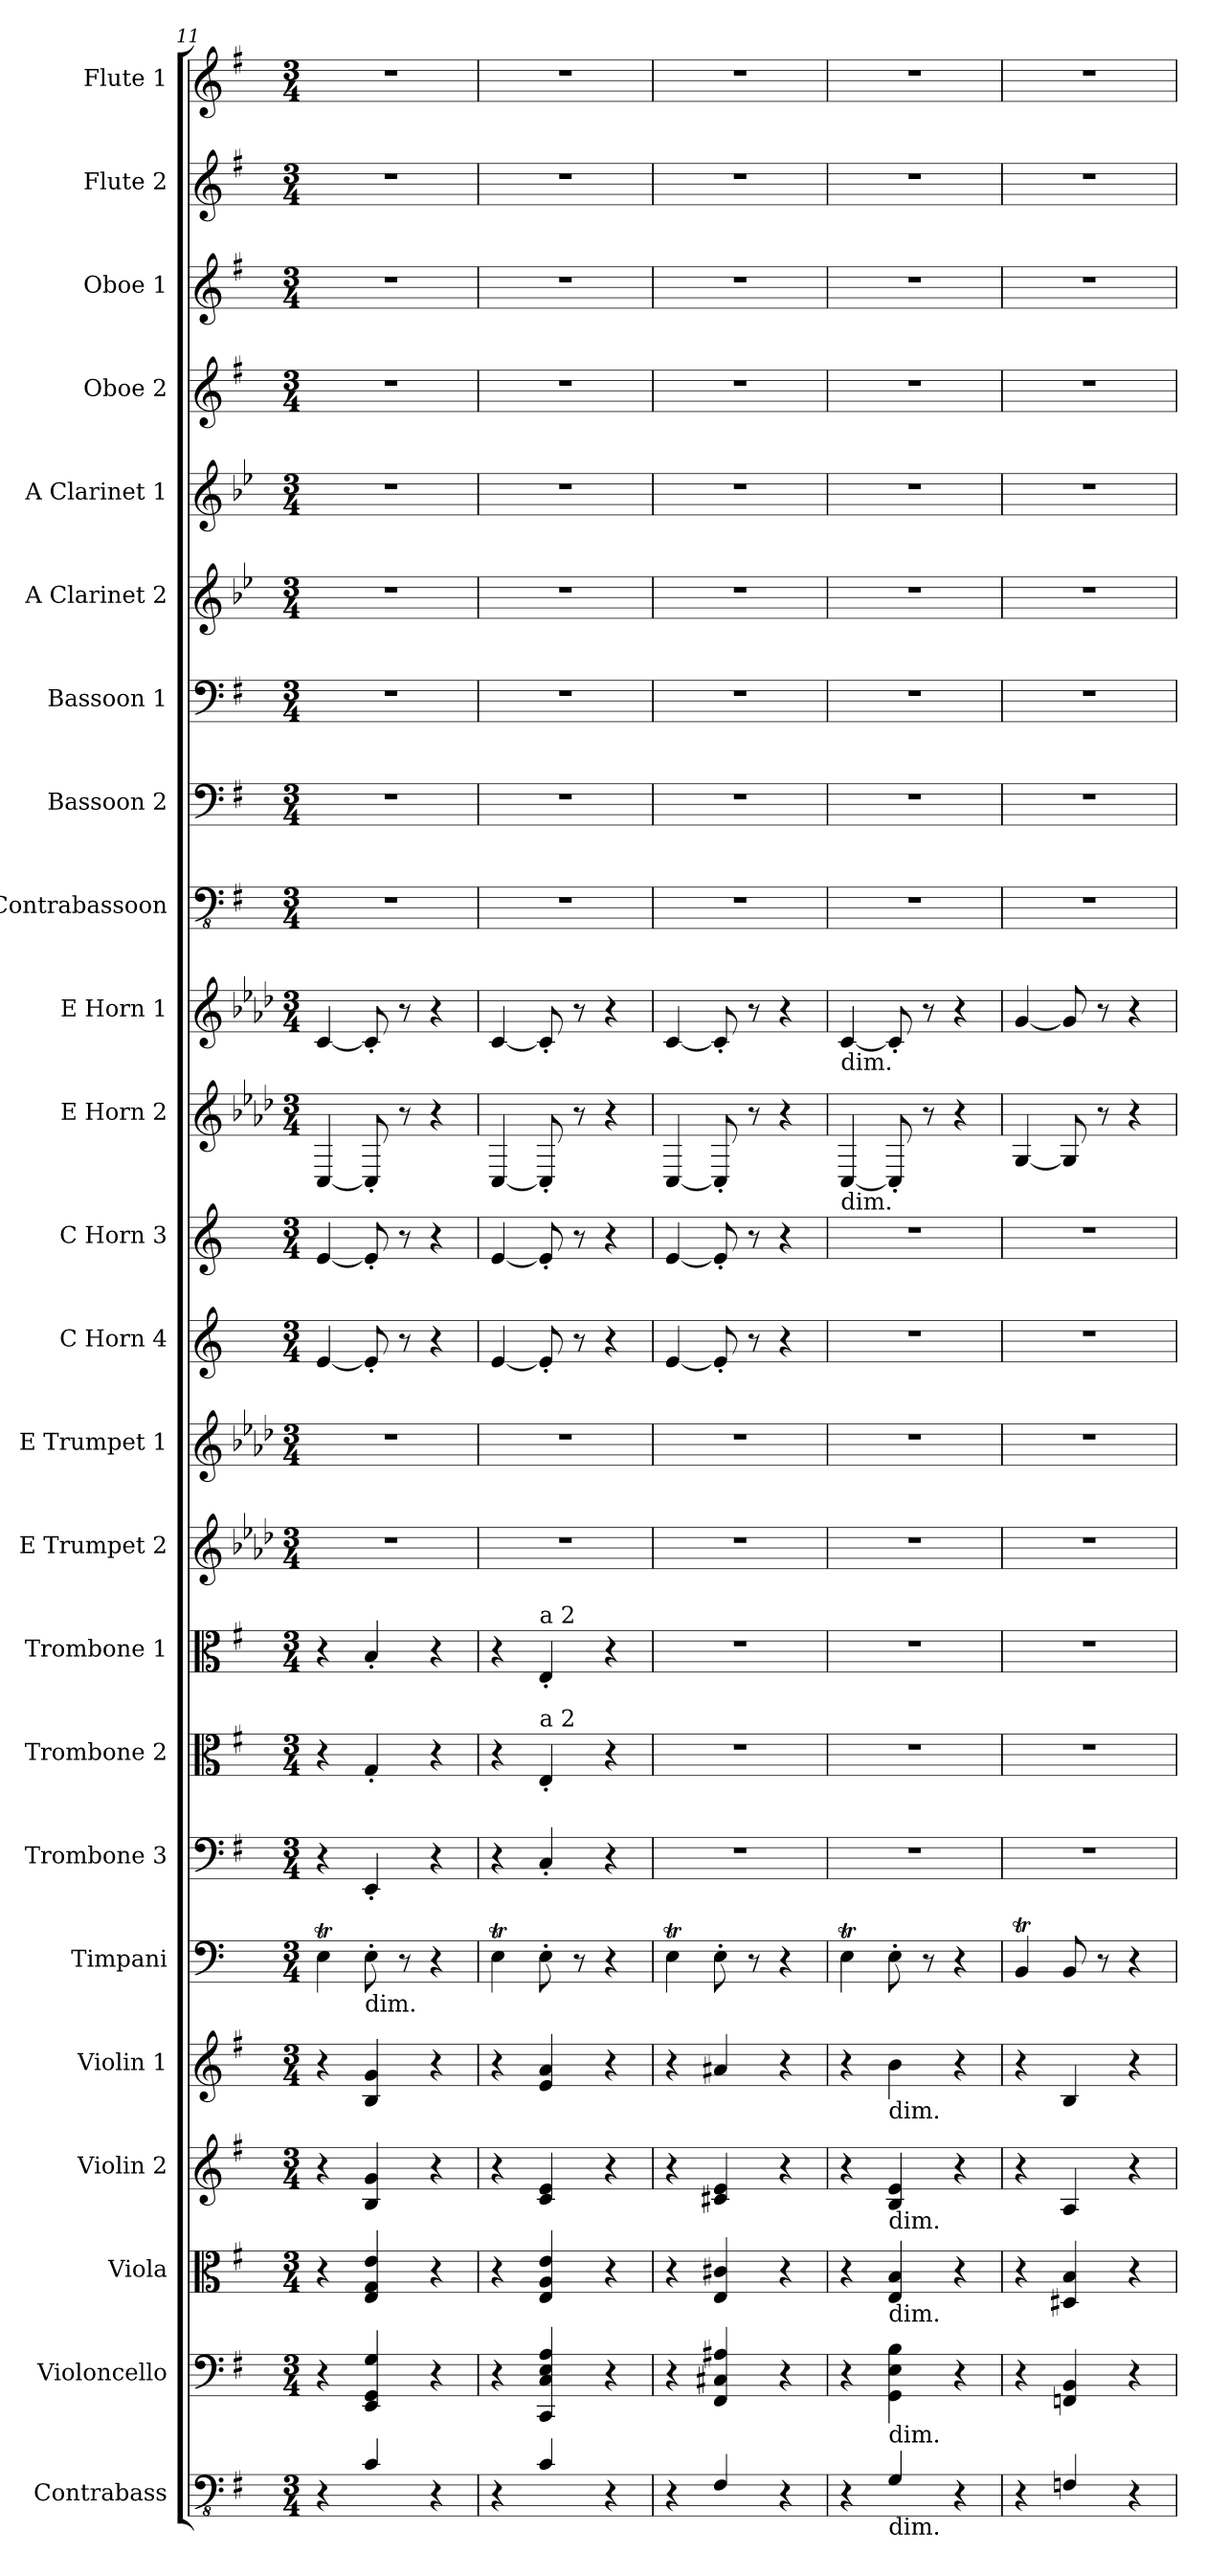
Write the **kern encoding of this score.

**kern	**kern	**kern	**kern	**kern	**kern	**kern	**kern	**kern	**kern	**kern	**kern	**kern	**kern	**kern	**kern	**kern	**kern	**kern	**kern	**kern	**kern	**kern	**kern
*part24	*part23	*part22	*part21	*part20	*part19	*part18	*part17	*part16	*part15	*part14	*part13	*part12	*part11	*part10	*part9	*part8	*part7	*part6	*part5	*part4	*part3	*part2	*part1
*staff24	*staff23	*staff22	*staff21	*staff20	*staff19	*staff18	*staff17	*staff16	*staff15	*staff14	*staff13	*staff12	*staff11	*staff10	*staff9	*staff8	*staff7	*staff6	*staff5	*staff4	*staff3	*staff2	*staff1
*I"Contrabass	*I"Violoncello	*I"Viola	*I"Violin 2	*I"Violin 1	*I"Timpani	*I"Trombone 3	*I"Trombone 2	*I"Trombone 1	*I"E Trumpet 2	*I"E Trumpet 1	*I"C Horn 4	*I"C Horn 3	*I"E Horn 2	*I"E Horn 1	*I"Contrabassoon	*I"Bassoon 2	*I"Bassoon 1	*I"A Clarinet 2	*I"A Clarinet 1	*I"Oboe 2	*I"Oboe 1	*I"Flute 2	*I"Flute 1
*I'Cb	*I'Vc	*I'Vla	*I'Vln 2	*I'Vln 1	*I'Timp	*I'Trb 3	*I'Trb 2	*I'Trb 1	*I'Tpt 2	*I'Tpt 1	*I'Hn 4	*I'Hn 3	*I'Hn 2	*I'Hn 1	*I'C Bsn	*I'Bsn 2	*I'Bsn 1	*I'Cl 2	*I'Cl 1	*I'Ob 2	*I'Ob 1	*I'Fl 2	*I'Fl 1
*clefFv4	*clefF4	*clefC3	*clefG2	*clefG2	*clefF4	*clefF4	*clefC3	*clefC3	*clefG2	*clefG2	*clefG2	*clefG2	*clefG2	*clefG2	*clefFv4	*clefF4	*clefF4	*clefG2	*clefG2	*clefG2	*clefG2	*clefG2	*clefG2
*ITrd7c12	*	*	*	*	*	*	*	*	*ITrd-2c-4	*ITrd-2c-4	*ITrd7c12	*ITrd7c12	*ITrd5c8	*ITrd5c8	*	*	*	*ITrd2c3	*ITrd2c3	*	*	*	*
*k[f#]	*k[f#]	*k[f#]	*k[f#]	*k[f#]	*k[]	*k[f#]	*k[f#]	*k[f#]	*k[]	*k[]	*k[]	*k[]	*k[]	*k[]	*k[f#]	*k[f#]	*k[f#]	*k[f#]	*k[f#]	*k[f#]	*k[f#]	*k[f#]	*k[f#]
*M3/4	*M3/4	*M3/4	*M3/4	*M3/4	*M3/4	*M3/4	*M3/4	*M3/4	*M3/4	*M3/4	*M3/4	*M3/4	*M3/4	*M3/4	*M3/4	*M3/4	*M3/4	*M3/4	*M3/4	*M3/4	*M3/4	*M3/4	*M3/4
=11	=11	=11	=11	=11	=11	=11	=11	=11	=11	=11	=11	=11	=11	=11	=11	=11	=11	=11	=11	=11	=11	=11	=11
4r	4r	4r	4r	4r	4Et\	4r	4r	4r	2.r	2.r	[4E/	[4E/	[4EE/	[4E/	2.r	2.r	2.r	2.r	2.r	2.r	2.r	2.r	2.r
!	!	!	!	!	!LO:TX:b:t=dim.	!	!	!	!	!	!	!	!	!	!	!	!	!	!	!	!	!	!
4CC/	4EE/ 4GG/ 4G/	4E/ 4G/ 4e/	4B/ 4g/	4B/ 4g/	8E'\	4EE'/	4G'/	4B'/	.	.	8E'/]	8E'/]	8EE'/]	8E'/]	.	.	.	.	.	.	.	.	.
.	.	.	.	.	8r	.	.	.	.	.	8r	8r	8r	8r	.	.	.	.	.	.	.	.	.
4r	4r	4r	4r	4r	4r	4r	4r	4r	.	.	4r	4r	4r	4r	.	.	.	.	.	.	.	.	.
=12	=12	=12	=12	=12	=12	=12	=12	=12	=12	=12	=12	=12	=12	=12	=12	=12	=12	=12	=12	=12	=12	=12	=12
4r	4r	4r	4r	4r	4Et\	4r	4r	4r	2.r	2.r	[4E/	[4E/	[4EE/	[4E/	2.r	2.r	2.r	2.r	2.r	2.r	2.r	2.r	2.r
!	!	!	!	!	!	!	!	!LO:TX:a:t=a 2	!	!	!	!	!	!	!	!	!	!	!	!	!	!	!
!	!	!	!	!	!	!	!LO:TX:a:t=a 2	!	!	!	!	!	!	!	!	!	!	!	!	!	!	!	!
4CC/	4CC/ 4C/ 4E/ 4A/	4E/ 4A/ 4e/	4c/ 4e/	4e/ 4a/	8E'\	4C'/	4E'/	4E'/	.	.	8E'/]	8E'/]	8EE'/]	8E'/]	.	.	.	.	.	.	.	.	.
.	.	.	.	.	8r	.	.	.	.	.	8r	8r	8r	8r	.	.	.	.	.	.	.	.	.
4r	4r	4r	4r	4r	4r	4r	4r	4r	.	.	4r	4r	4r	4r	.	.	.	.	.	.	.	.	.
=13	=13	=13	=13	=13	=13	=13	=13	=13	=13	=13	=13	=13	=13	=13	=13	=13	=13	=13	=13	=13	=13	=13	=13
4r	4r	4r	4r	4r	4Et\	2.r	2.r	2.r	2.r	2.r	[4E/	[4E/	[4EE/	[4E/	2.r	2.r	2.r	2.r	2.r	2.r	2.r	2.r	2.r
4FFF#/	4FF#/ 4C#X/ 4A#X/	4E/ 4c#X/	4c#X/ 4e/	4a#X/	8E'\	.	.	.	.	.	8E'/]	8E'/]	8EE'/]	8E'/]	.	.	.	.	.	.	.	.	.
.	.	.	.	.	8r	.	.	.	.	.	8r	8r	8r	8r	.	.	.	.	.	.	.	.	.
4r	4r	4r	4r	4r	4r	.	.	.	.	.	4r	4r	4r	4r	.	.	.	.	.	.	.	.	.
=14	=14	=14	=14	=14	=14	=14	=14	=14	=14	=14	=14	=14	=14	=14	=14	=14	=14	=14	=14	=14	=14	=14	=14
!	!	!	!	!	!	!	!	!	!	!	!	!	!	!LO:TX:b:t=dim.	!	!	!	!	!	!	!	!	!
!	!	!	!	!	!	!	!	!	!	!	!	!	!LO:TX:b:t=dim.	!	!	!	!	!	!	!	!	!	!
4r	4r	4r	4r	4r	4Et\	2.r	2.r	2.r	2.r	2.r	2.r	2.r	[4EE/	[4E/	2.r	2.r	2.r	2.r	2.r	2.r	2.r	2.r	2.r
!	!	!	!	!LO:TX:b:t=dim.	!	!	!	!	!	!	!	!	!	!	!	!	!	!	!	!	!	!	!
!	!	!	!LO:TX:b:t=dim.	!	!	!	!	!	!	!	!	!	!	!	!	!	!	!	!	!	!	!	!
!	!	!LO:TX:b:t=dim.	!	!	!	!	!	!	!	!	!	!	!	!	!	!	!	!	!	!	!	!	!
!	!LO:TX:b:t=dim.	!	!	!	!	!	!	!	!	!	!	!	!	!	!	!	!	!	!	!	!	!	!
!LO:TX:b:t=dim.	!	!	!	!	!	!	!	!	!	!	!	!	!	!	!	!	!	!	!	!	!	!	!
4GGG/	4GG\ 4E\ 4B\	4E/ 4B/	4B/ 4e/	4b\	8E'\	.	.	.	.	.	.	.	8EE'/]	8E'/]	.	.	.	.	.	.	.	.	.
.	.	.	.	.	8r	.	.	.	.	.	.	.	8r	8r	.	.	.	.	.	.	.	.	.
4r	4r	4r	4r	4r	4r	.	.	.	.	.	.	.	4r	4r	.	.	.	.	.	.	.	.	.
=15	=15	=15	=15	=15	=15	=15	=15	=15	=15	=15	=15	=15	=15	=15	=15	=15	=15	=15	=15	=15	=15	=15	=15
4r	4r	4r	4r	4r	4BBt/	2.r	2.r	2.r	2.r	2.r	2.r	2.r	[4BB/	[4B/	2.r	2.r	2.r	2.r	2.r	2.r	2.r	2.r	2.r
4FFFn/	4FFn/ 4BB/	4D#X/ 4B/	4A/	4B/	8BB/	.	.	.	.	.	.	.	8BB/]	8B/]	.	.	.	.	.	.	.	.	.
.	.	.	.	.	8r	.	.	.	.	.	.	.	8r	8r	.	.	.	.	.	.	.	.	.
4r	4r	4r	4r	4r	4r	.	.	.	.	.	.	.	4r	4r	.	.	.	.	.	.	.	.	.
=	=	=	=	=	=	=	=	=	=	=	=	=	=	=	=	=	=	=	=	=	=	=	=
*-	*-	*-	*-	*-	*-	*-	*-	*-	*-	*-	*-	*-	*-	*-	*-	*-	*-	*-	*-	*-	*-	*-	*-
